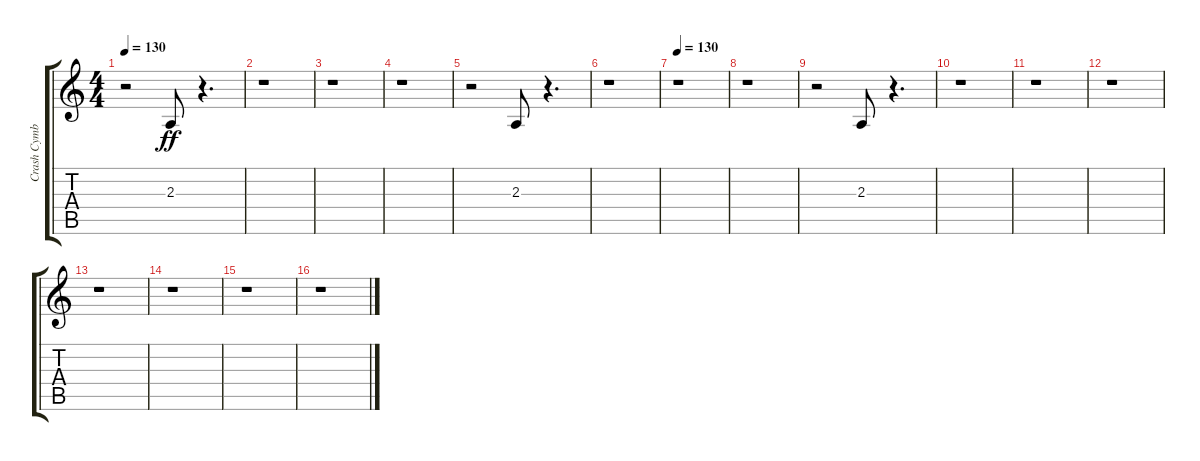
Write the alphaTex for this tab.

\track ("Crash Cymbal" "Crash Cymb") {instrument acousticgrandpiano}
\staff {score tabs}
\tuning (E4 B3 G3 D3 A2 E2) {hide}
\ts (4 4)
\tempo 130
\clef g2
\ks c
r.2{dy ff} 2.3.8 r.4{d} |
r.1 |
r.1 |
r.1 |
r.2 2.3.8 r.4{d} |
r.1 |
\tempo 130
r.1 |
r.1 |
r.2 2.3.8 r.4{d} |
r.1 |
r.1 |
r.1 |
r.1 |
r.1 |
r.1 |
r.1
